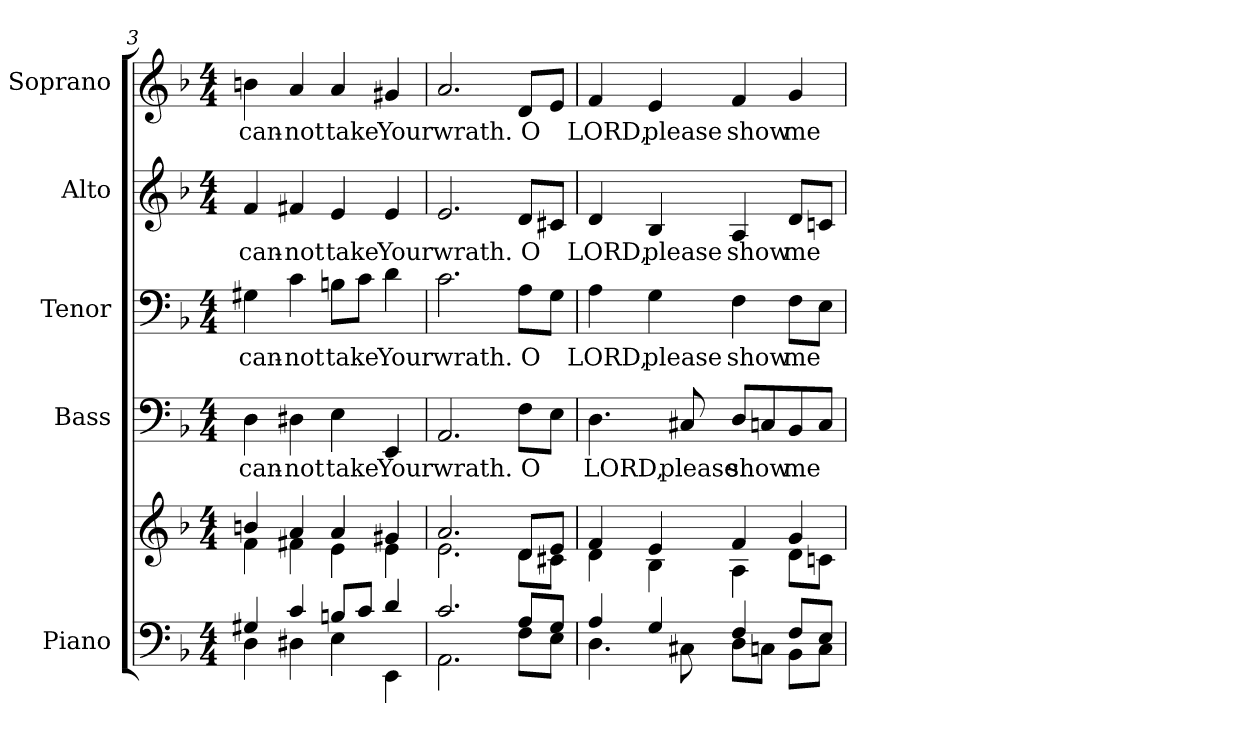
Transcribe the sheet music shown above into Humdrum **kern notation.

**kern	**kern	**kern	**text	**kern	**text	**kern	**text	**kern	**text
*part5	*part5	*part4	*part4	*part3	*part3	*part2	*part2	*part1	*part1
*staff6	*staff5	*staff4	*staff4	*staff3	*staff3	*staff2	*staff2	*staff1	*staff1
*I"Piano	*	*I"Bass	*	*I"Tenor	*	*I"Alto	*	*I"Soprano	*
*I'Pno.	*	*I'B.	*	*I'T.	*	*I'A.	*	*I'S.	*
!!LO:PB:g=z
*clefF4	*clefG2	*clefF4	*	*clefF4	*	*clefG2	*	*clefG2	*
*k[b-]	*k[b-]	*k[b-]	*	*k[b-]	*	*k[b-]	*	*k[b-]	*
*F:	*F:	*F:	*	*F:	*	*F:	*	*F:	*
*M4/4	*M4/4	*M4/4	*	*M4/4	*	*M4/4	*	*M4/4	*
=3	=3	=3	=3	=3	=3	=3	=3	=3	=3
*^	*^	*	*	*	*	*	*	*	*
!	!	!	!	!	!LO:LY:b:color=#000000	!	!	!	!	!	!
!	!	!	!	!	!	!	!LO:LY:b:color=#000000	!	!	!	!
!	!	!	!	!	!	!	!	!	!LO:LY:b:color=#000000	!	!
!	!	!	!	!	!	!	!	!	!	!	!LO:LY:b:color=#000000
4G#Xi/	4Di\	4bni/	4fi\	4Di\	can-	4G#Xi\	can-	4fi/	can-	4bni\	can-
!	!	!	!	!	!LO:LY:b:color=#000000	!	!	!	!	!	!
!	!	!	!	!	!	!	!LO:LY:b:color=#000000	!	!	!	!
!	!	!	!	!	!	!	!	!	!LO:LY:b:color=#000000	!	!
!	!	!	!	!	!	!	!	!	!	!	!LO:LY:b:color=#000000
4ci/	4D#Xi\	4ai/	4f#Xi\	4D#Xi\	-not	4ci\	-not	4f#Xi/	-not	4ai/	-not
!	!	!	!	!	!LO:LY:b:color=#000000	!	!	!	!	!	!
!	!	!	!	!	!	!	!LO:LY:b:color=#000000	!	!	!	!
!	!	!	!	!	!	!	!	!	!LO:LY:b:color=#000000	!	!
!	!	!	!	!	!	!	!	!	!	!	!LO:LY:b:color=#000000
8Bni/L	4Ei\	4ai/	4ei\	4Ei\	take	8Bni\L	take	4ei/	take	4ai/	take
8ci/J	.	.	.	.	.	8ci\J	.	.	.	.	.
!	!	!	!	!	!LO:LY:b:color=#000000	!	!	!	!	!	!
!	!	!	!	!	!	!	!LO:LY:b:color=#000000	!	!	!	!
!	!	!	!	!	!	!	!	!	!LO:LY:b:color=#000000	!	!
!	!	!	!	!	!	!	!	!	!	!	!LO:LY:b:color=#000000
4di/	4EEi\	4g#Xi/	4ei\	4EEi/	Your	4di\	Your	4ei/	Your	4g#Xi/	Your
=4	=4	=4	=4	=4	=4	=4	=4	=4	=4	=4	=4
!	!	!	!	!	!LO:LY:b:color=#000000	!	!	!	!	!	!
!	!	!	!	!	!	!	!LO:LY:b:color=#000000	!	!	!	!
!	!	!	!	!	!	!	!	!	!LO:LY:b:color=#000000	!	!
!	!	!	!	!	!	!	!	!	!	!	!LO:LY:b:color=#000000
2.ci/	2.AAi\	2.ai/	2.ei\	2.AAi/	wrath.	2.ci\	wrath.	2.ei/	wrath.	2.ai/	wrath.
!	!	!	!	!	!LO:LY:b:color=#000000	!	!	!	!	!	!
!	!	!	!	!	!	!	!LO:LY:b:color=#000000	!	!	!	!
!	!	!	!	!	!	!	!	!	!LO:LY:b:color=#000000	!	!
!	!	!	!	!	!	!	!	!	!	!	!LO:LY:b:color=#000000
8Ai/L	8Fi\L	8di/L	8di\L	8Fi\L	O	8Ai\L	O	8di/L	O	8di/L	O
8Gi/J	8Ei\J	8ei/J	8c#Xi\J	8Ei\J	.	8Gi\J	.	8c#Xi/J	.	8ei/J	.
!!LO:PB:g=z
=5	=5	=5	=5	=5	=5	=5	=5	=5	=5	=5	=5
!	!	!	!	!	!LO:LY:b:color=#000000	!	!	!	!	!	!
!	!	!	!	!	!	!	!LO:LY:b:color=#000000	!	!	!	!
!	!	!	!	!	!	!	!	!	!LO:LY:b:color=#000000	!	!
!	!	!	!	!	!	!	!	!	!	!	!LO:LY:b:color=#000000
4Ai/	4.Di\	4fi/	4di\	4.Di\	LORD,	4Ai\	LORD,	4di/	LORD,	4fi/	LORD,
!	!	!	!	!	!	!	!LO:LY:b:color=#000000	!	!	!	!
!	!	!	!	!	!	!	!	!	!LO:LY:b:color=#000000	!	!
!	!	!	!	!	!	!	!	!	!	!	!LO:LY:b:color=#000000
4Gi/	.	4ei/	4B-i\	.	.	4Gi\	please	4B-i/	please	4ei/	please
!	!	!	!	!	!LO:LY:b:color=#000000	!	!	!	!	!	!
.	8C#Xi\	.	.	8C#Xi/	please	.	.	.	.	.	.
!	!	!	!	!	!LO:LY:b:color=#000000	!	!	!	!	!	!
!	!	!	!	!	!	!	!LO:LY:b:color=#000000	!	!	!	!
!	!	!	!	!	!	!	!	!	!LO:LY:b:color=#000000	!	!
!	!	!	!	!	!	!	!	!	!	!	!LO:LY:b:color=#000000
4Fi/	8Di\L	4fi/	4Ai\	8Di/L	show	4Fi\	show	4Ai/	show	4fi/	show
.	8Cni\J	.	.	8Cni/	.	.	.	.	.	.	.
!	!	!	!	!	!LO:LY:b:color=#000000	!	!	!	!	!	!
!	!	!	!	!	!	!	!LO:LY:b:color=#000000	!	!	!	!
!	!	!	!	!	!	!	!	!	!LO:LY:b:color=#000000	!	!
!	!	!	!	!	!	!	!	!	!	!	!LO:LY:b:color=#000000
8Fi/L	8BB-i\L	4gi/	8di\L	8BB-i/	me	8Fi\L	me	8di/L	me	4gi/	me
8Ei/J	8Ci\J	.	8cni\J	8Ci/J	.	8Ei\J	.	8cni/J	.	.	.
*v	*v	*	*	*	*	*	*	*	*	*	*
*	*v	*v	*	*	*	*	*	*	*	*
=	=	=	=	=	=	=	=	=	=
*-	*-	*-	*-	*-	*-	*-	*-	*-	*-
